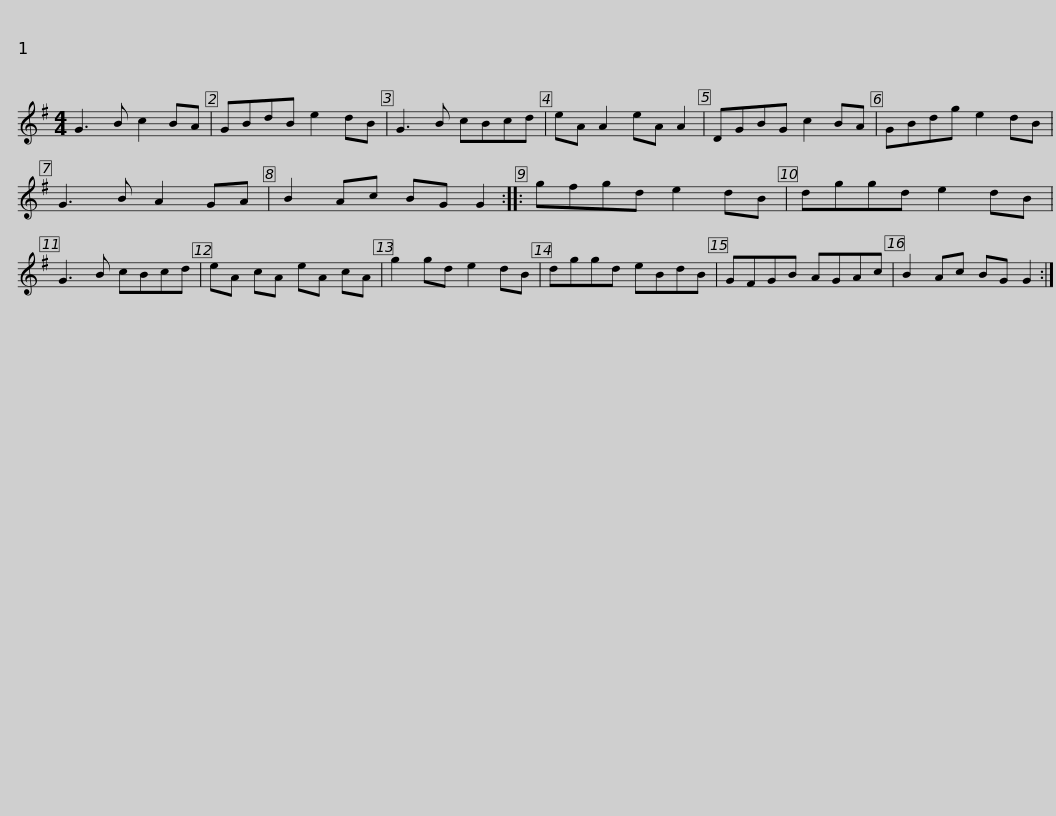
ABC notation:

X:1
L:1/8
M:4/4
I:linebreak $
K:G
V:1 treble
V:1
 G3 B c2 BA | GBdB e2 dB | G3 B cBcd | eA A2 eA A2 | DGBG c2 BA | %5
 GBdg e2 dB | G3 B A2 GA |$ B2 Ac BG G2 :: gfgd e2 dB | dggd e2 dB | %10
 G3 B cBcd | eA cA eA cA | g2 gd e2 dB |$ dggd eBdB | GFGB AGAc | %15
 B2 Ac BG G2 :| %16
